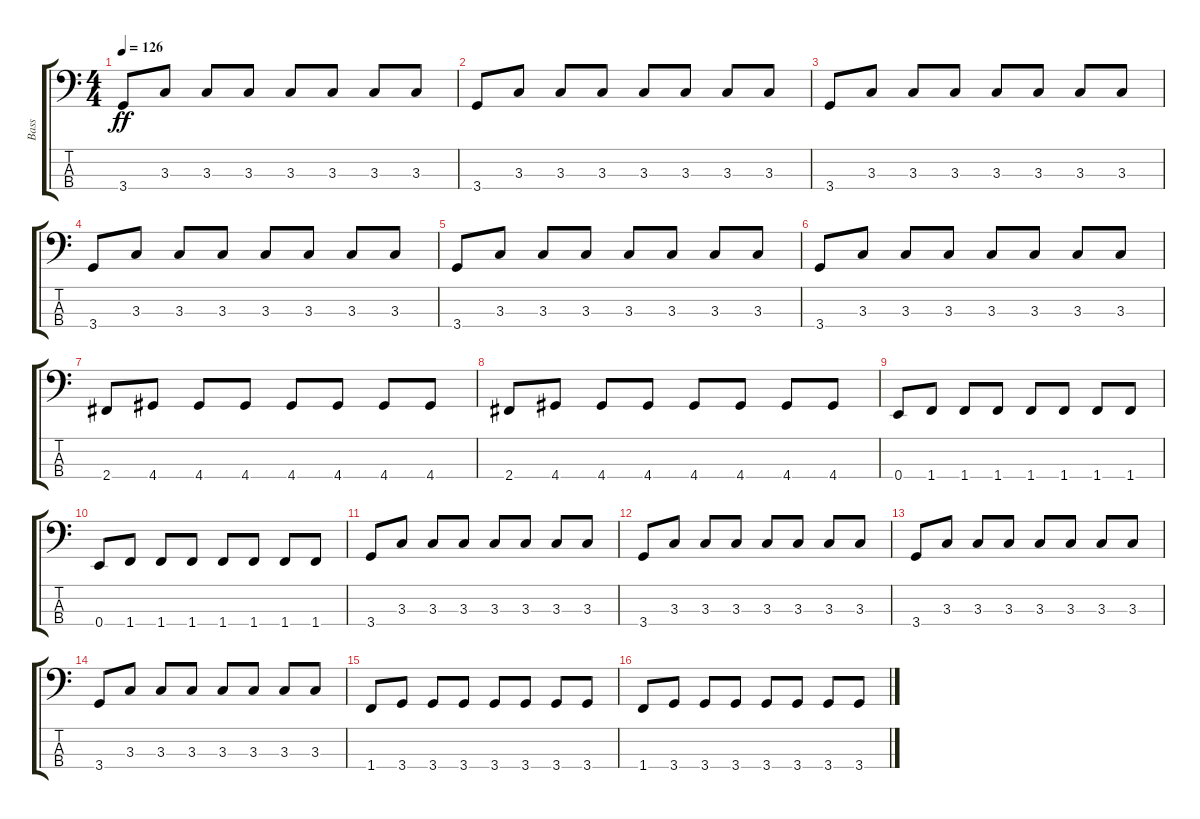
\track ("Bass" "Bass") {instrument electricbassfinger}
\staff {score tabs}
\tuning (G2 D2 A1 E1) {hide}
\ts (4 4)
\tempo 126
\clef f4
\ks c
3.4.8{dy ff} 3.3.8 3.3.8 3.3.8 3.3.8 3.3.8 3.3.8 3.3.8 |
3.4.8 3.3.8 3.3.8 3.3.8 3.3.8 3.3.8 3.3.8 3.3.8 |
3.4.8 3.3.8 3.3.8 3.3.8 3.3.8 3.3.8 3.3.8 3.3.8 |
3.4.8 3.3.8 3.3.8 3.3.8 3.3.8 3.3.8 3.3.8 3.3.8 |
3.4.8 3.3.8 3.3.8 3.3.8 3.3.8 3.3.8 3.3.8 3.3.8 |
3.4.8 3.3.8 3.3.8 3.3.8 3.3.8 3.3.8 3.3.8 3.3.8 |
2.4.8 4.4.8 4.4.8 4.4.8 4.4.8 4.4.8 4.4.8 4.4.8 |
2.4.8 4.4.8 4.4.8 4.4.8 4.4.8 4.4.8 4.4.8 4.4.8 |
0.4.8 1.4.8 1.4.8 1.4.8 1.4.8 1.4.8 1.4.8 1.4.8 |
0.4.8 1.4.8 1.4.8 1.4.8 1.4.8 1.4.8 1.4.8 1.4.8 |
3.4.8 3.3.8 3.3.8 3.3.8 3.3.8 3.3.8 3.3.8 3.3.8 |
3.4.8 3.3.8 3.3.8 3.3.8 3.3.8 3.3.8 3.3.8 3.3.8 |
3.4.8 3.3.8 3.3.8 3.3.8 3.3.8 3.3.8 3.3.8 3.3.8 |
3.4.8 3.3.8 3.3.8 3.3.8 3.3.8 3.3.8 3.3.8 3.3.8 |
1.4.8 3.4.8 3.4.8 3.4.8 3.4.8 3.4.8 3.4.8 3.4.8 |
1.4.8 3.4.8 3.4.8 3.4.8 3.4.8 3.4.8 3.4.8 3.4.8
